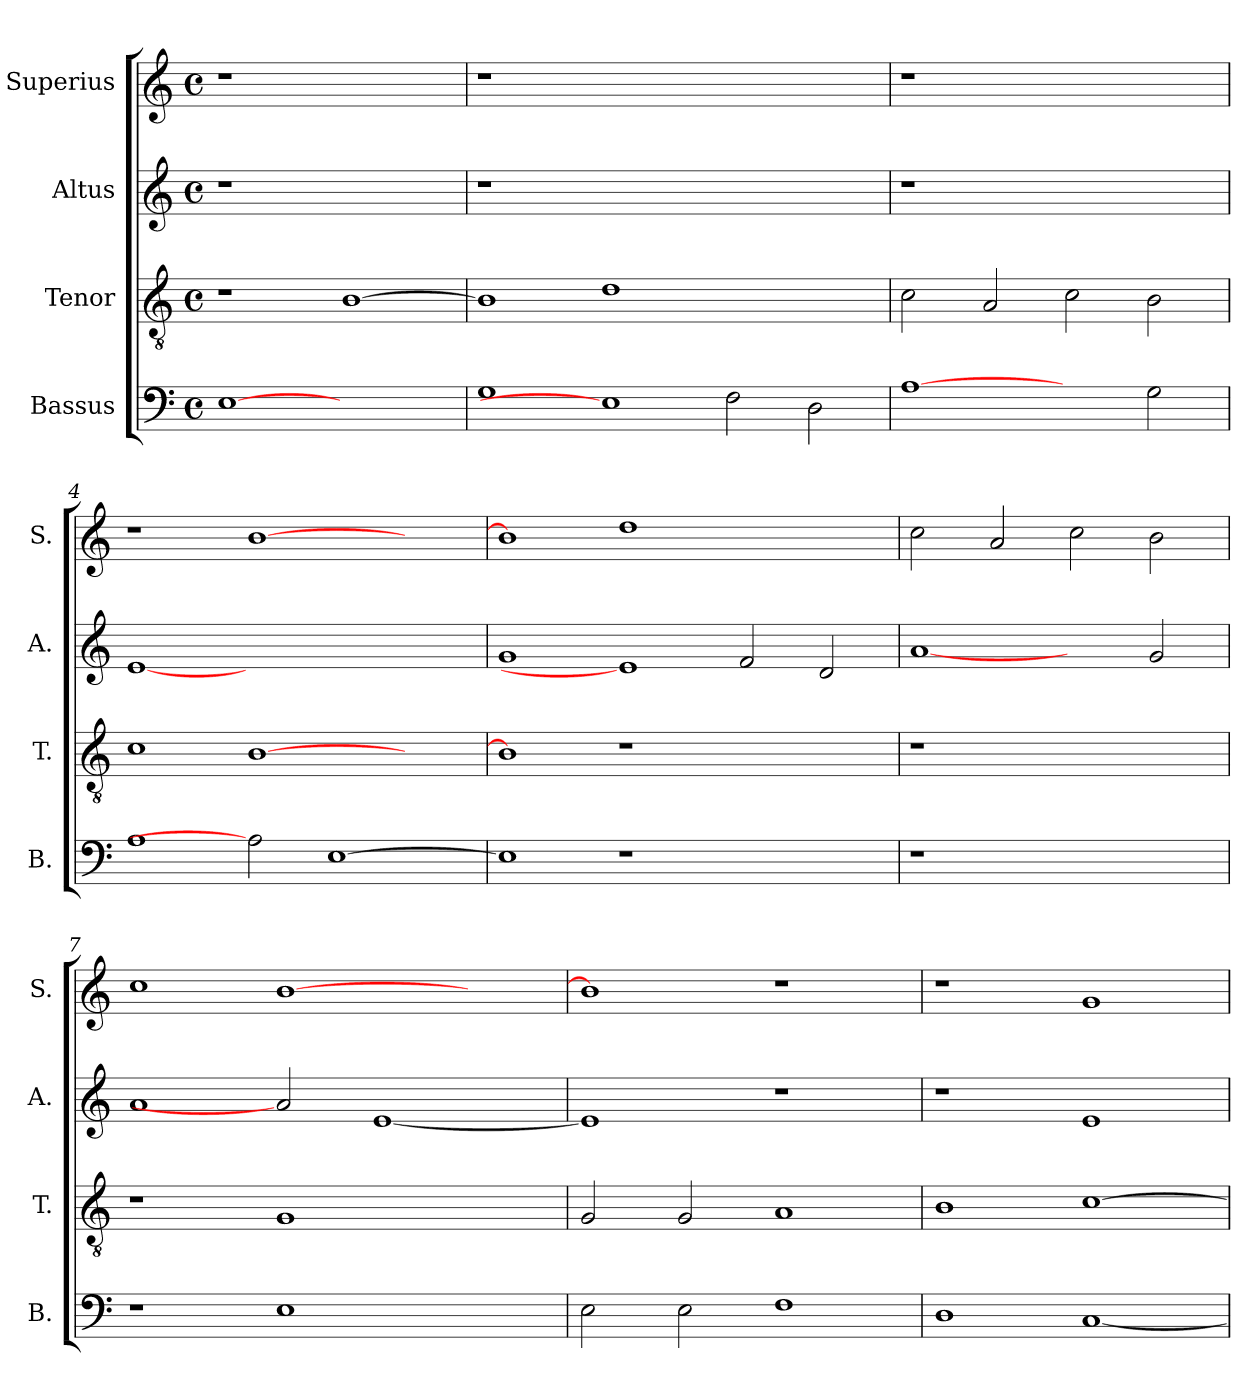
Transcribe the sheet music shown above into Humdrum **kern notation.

**kern	**kern	**kern	**kern
*part4	*part3	*part2	*part1
*staff4	*staff3	*staff2	*staff1
*I"Bassus	*I"Tenor	*I"Altus	*I"Superius
*I'B.	*I'T.	*I'A.	*I'S.
!!LO:PB:g=z
*clefF4	*clefGv2	*clefG2	*clefG2
*	*ITrd7c12	*	*
*k[]	*k[]	*k[]	*k[]
*C:	*C:	*C:	*C:
*M4/4	*M4/4	*M4/4	*M4/4
*met(c)	*met(c)	*met(c)	*met(c)
=1	=1	=1	=1
!	!	!LO:N:vis=1	!LO:N:vis=1
[1Ei	1r	1r	1r
1ryy	[>1BBi	1ryy	1ryy
=2	=2	=2	=2
!	!	!LO:N:vis=1	!LO:N:vis=1
1Gi	1BBi]	1r	1r
1Ei]	1Di	0ryy	0ryy
2Fi\	1ryy	.	.
2Di\	.	.	.
=3	=3	=3	=3
!	!	!LO:N:vis=1	!LO:N:vis=1
[1Ai	2Ci\	1r	1r
.	2AAi/	.	.
2ryy	2Ci\	1ryy	1ryy
2Gi\	2BBi\	.	.
!!LO:LB:g=z
=4	=4	=4	=4
1Ai	1Ci	[1ei	1r
2Ai]	[>1BBi	1.ryy	[>1bi
[>1Ei	.	.	.
.	2ryy	.	2ryy
=5	=5	=5	=5
1Ei]	1BBi]	1gi	1bi]
1r	1r	1ei]	1ddi
1ryy	1ryy	2fi/	1ryy
.	.	2di/	.
=6	=6	=6	=6
!LO:N:vis=1	!LO:N:vis=1	!	!
1r	1r	[1ai	2cci\
.	.	.	2ai/
1ryy	1ryy	2ryy	2cci\
.	.	2gi/	2bi\
=7	=7	=7	=7
1r	1r	1ai	1cci
1Ei	1GGi	2ai]	[>1bi
.	.	[<1ei	.
2ryy	2ryy	.	2ryy
!!LO:PB:g=z
=8	=8	=8	=8
2Ei\	2GGi/	1ei]	1bi]
2Ei\	2GGi/	.	.
1Fi	1AAi	1r	1r
=9	=9	=9	=9
1Di	1BBi	1r	1r
[<1Ci	[>1Ci	1ei	1gi
=	=	=	=
*-	*-	*-	*-
